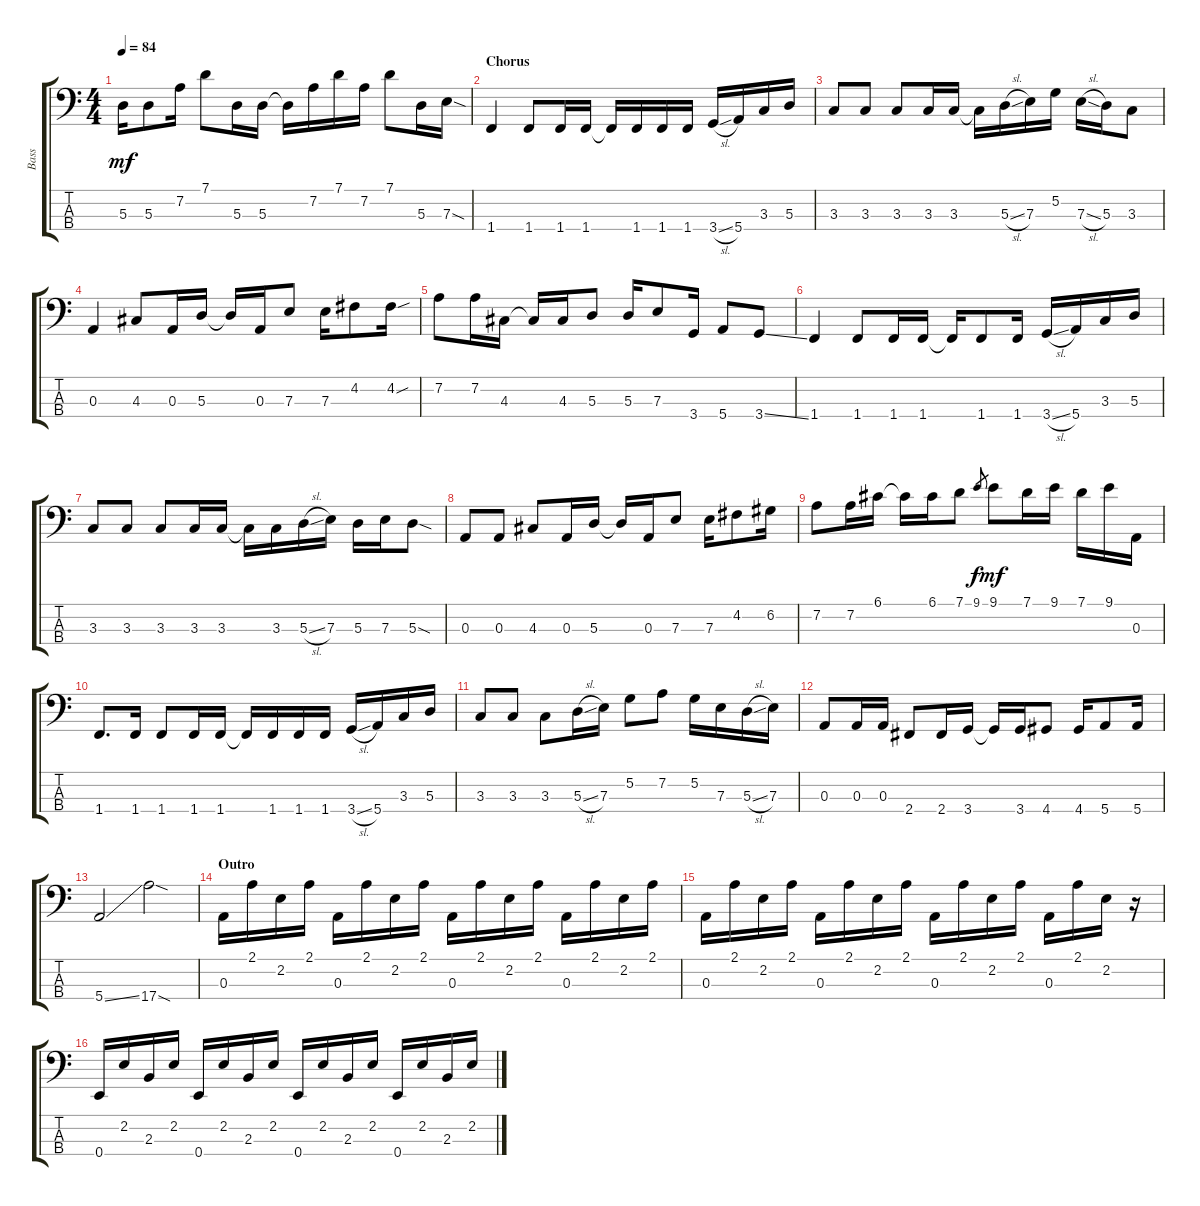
\track ("Bass" "Bass") {instrument electricbassfinger}
\staff {score tabs}
\tuning (G2 D2 A1 E1) {hide}
\ts (4 4)
\tempo 84
\clef f4
\ks c
5.3.16{dy mf} 5.3.8 7.2.16 7.1.8 5.3.16 5.3.16 5.3{t}.16 7.2.16 7.1.16 7.2.16 7.1.8 5.3.16 7.3{sod}.16 |
\section ("" "Chorus")
1.4.4 1.4.8 1.4.16 1.4.16 1.4{t}.16 1.4.16 1.4.16 1.4.16 3.4{sl}.16 5.4.16 3.3.16 5.3.16 |
3.3.8 3.3.8 3.3.8 3.3.16 3.3.16 3.3{t}.16 5.3{sl}.16 7.3.16 5.2.16 7.3{sl}.16 5.3.16 3.3.8 |
0.3.4 4.3.8 0.3.16 5.3.16 5.3{t}.16 0.3.16 7.3.8 7.3.16 4.2.8 4.2{sou}.16 |
7.2.8 7.2.16 4.3.16 4.3{t}.16 4.3.16 5.3.8 5.3.16 7.3.8 3.4.16 5.4.8 3.4{ss}.8 |
1.4.4 1.4.8 1.4.16 1.4.16 1.4{t}.16 1.4.8 1.4.16 3.4{sl}.16 5.4.16 3.3.16 5.3.16 |
3.3.8 3.3.8 3.3.8 3.3.16 3.3.16 3.3{t}.16 3.3.16 5.3{sl}.16 7.3.16 5.3.16 7.3.16 5.3{sod}.8 |
0.3.8 0.3.8 4.3.8 0.3.16 5.3.16 5.3{t}.16 0.3.16 7.3.8 7.3.16 4.2.8 6.2.16 |
7.2.8 7.2.16 6.1.16 6.1{t}.16 6.1.16 7.1.8 9.1.8{gr dy f} 9.1.8{dy mf} 7.1.16 9.1.16 7.1.16 9.1.16 0.3.16 |
1.4.8{d} 1.4.16 1.4.8 1.4.16 1.4.16 1.4{t}.16 1.4.16 1.4.16 1.4.16 3.4{sl}.16 5.4.16 3.3.16 5.3.16 |
3.3.8 3.3.8 3.3.8 5.3{sl}.16 7.3.16 5.2.8 7.2.8 5.2.16 7.3.16 5.3{sl}.16 7.3.16 |
0.3.8 0.3.16 0.3.16 2.4.8 2.4.16 3.4.16 3.4{t}.16 3.4.16 4.4.8 4.4.16 5.4.8 5.4.16 |
5.4{ss}.2 17.4{sod}.2 |
\section ("" "Outro")
0.3.16 2.1.16 2.2.16 2.1.16 0.3.16 2.1.16 2.2.16 2.1.16 0.3.16 2.1.16 2.2.16 2.1.16 0.3.16 2.1.16 2.2.16 2.1.16 |
0.3.16 2.1.16 2.2.16 2.1.16 0.3.16 2.1.16 2.2.16 2.1.16 0.3.16 2.1.16 2.2.16 2.1.16 0.3.16 2.1.16 2.2.16 r.16 |
0.4.16 2.2.16 2.3.16 2.2.16 0.4.16 2.2.16 2.3.16 2.2.16 0.4.16 2.2.16 2.3.16 2.2.16 0.4.16 2.2.16 2.3.16 2.2.16
